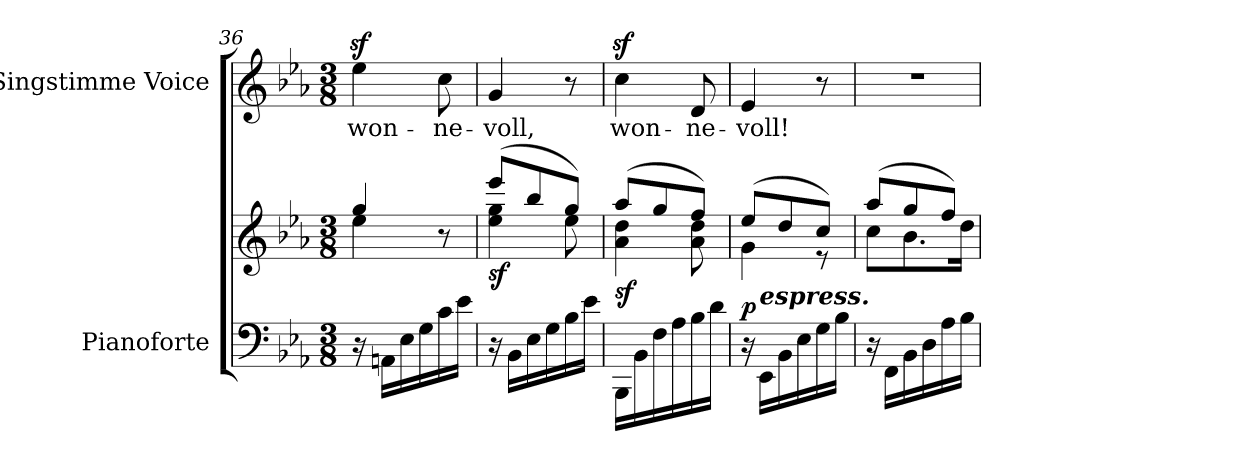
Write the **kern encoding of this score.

**kern	**kern	**dynam	**kern	**text
*part2	*part2	*part2	*part1	*part1
*staff3	*staff2	*staff2/3	*staff1	*staff1
*I"Pianoforte	*	*	*I"Singstimme Voice	*
*I'Pno	*	*	*	*
*clefF4	*clefG2	*	*clefG2	*
*k[b-e-a-]	*k[b-e-a-]	*	*k[b-e-a-]	*
*M3/8	*M3/8	*	*M3/8	*
=36	=36	=36	=36	=36
*	*^	*	*	*
!	!	!	!	!	!LO:LY:b
16r	4gg/	4ee-\	.	4ee-z>\	won-
16AAn\LL	.	.	.	.	.
16E-\	.	.	.	.	.
16G\	.	.	.	.	.
!	!	!	!	!	!LO:LY:b
16c\	8r	8ryy	.	8cc\	-ne-
16e-\JJ	.	.	.	.	.
=37	=37	=37	=37	=37	=37
!	!	!	!LO:DY:b	!	!LO:LY:b
16r	(>8eee-/L	4ee-\ 4gg\	sf	4g/	-voll,
16BB-\LL	.	.	.	.	.
16E-\	8bb-/	.	.	.	.
16G\	.	.	.	.	.
16B-\	8gg/J)	8ee-\	.	8r	.
16e-\JJ	.	.	.	.	.
=38	=38	=38	=38	=38	=38
!	!	!	!LO:DY:b	!	!LO:LY:b
16BBB-\LL	(>8aa-/L	4a-\ 4dd\	sf	4ccz>\	won-
16BB-\	.	.	.	.	.
16F\	8gg/	.	.	.	.
16A-\	.	.	.	.	.
!	!	!	!	!	!LO:LY:b
16B-\	8ff/J)	8a-\ 8dd\	.	8d/	-ne-
16d\JJ	.	.	.	.	.
=39	=39	=39	=39	=39	=39
!	!	!	!LO:DY:a=2	!	!LO:LY:b
16r	(>8ee-/L	4g\	p	4e-/	-voll!
!LO:TX:a:Bi:t=espress.	!	!	!	!	!
16EE-\LL	.	.	.	.	.
16BB-\	8dd/	.	.	.	.
16E-\	.	.	.	.	.
16G\	8cc/J)	8r	.	8r	.
16B-\JJ	.	.	.	.	.
!!LO:LB:g=z
=40	=40	=40	=40	=40	=40
16r	(>8aa-/L	8cc\L	.	4.r	.
16FF\LL	.	.	.	.	.
16BB-\	8gg/	8.b-\	.	.	.
16D\	.	.	.	.	.
16A-\	8ff/J)	.	.	.	.
16B-\JJ	.	16dd\Jk	.	.	.
*	*v	*v	*	*	*
=	=	=	=	=
*-	*-	*-	*-	*-
